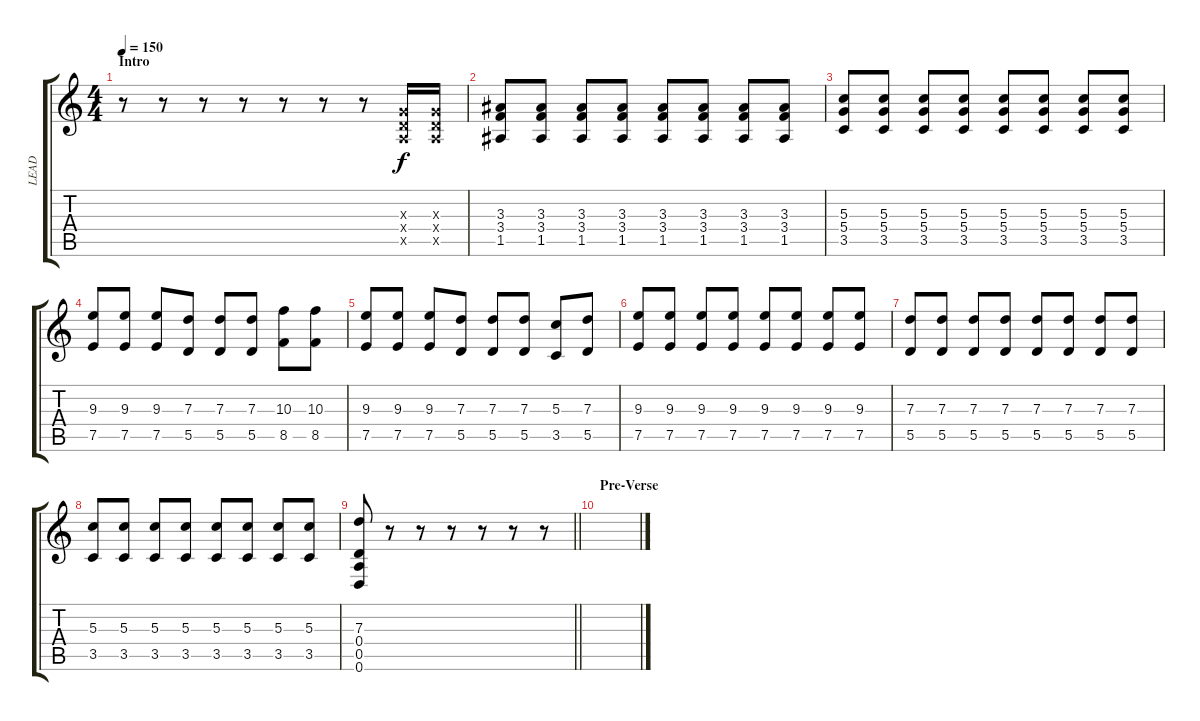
\track ("LEAD" "LEAD") {instrument distortionguitar}
\staff {score tabs}
\tuning (E4 B3 G3 D3 A2 D2) {hide}
\ts (4 4)
\section ("" "Intro")
\tempo 150
\clef g2
\ks c
r.8{dy f instrument distortionguitar} r.8 r.8 r.8 r.8 r.8 r.8 (0.3{x} 0.4{x} 0.5{x}).16 (0.3{x} 0.4{x} 0.5{x}).16 |
(3.3 3.4 1.5).8 (3.3 3.4 1.5).8 (3.3 3.4 1.5).8 (3.3 3.4 1.5).8 (3.3 3.4 1.5).8 (3.3 3.4 1.5).8 (3.3 3.4 1.5).8 (3.3 3.4 1.5).8 |
(5.3 5.4 3.5).8 (5.3 5.4 3.5).8 (5.3 5.4 3.5).8 (5.3 5.4 3.5).8 (5.3 5.4 3.5).8 (5.3 5.4 3.5).8 (5.3 5.4 3.5).8 (5.3 5.4 3.5).8 |
(9.3 7.5).8 (9.3 7.5).8 (9.3 7.5).8 (7.3 5.5).8 (7.3 5.5).8 (7.3 5.5).8 (10.3 8.5).8 (10.3 8.5).8 |
(9.3 7.5).8 (9.3 7.5).8 (9.3 7.5).8 (7.3 5.5).8 (7.3 5.5).8 (7.3 5.5).8 (5.3 3.5).8 (7.3 5.5).8 |
(9.3 7.5).8 (9.3 7.5).8 (9.3 7.5).8 (9.3 7.5).8 (9.3 7.5).8 (9.3 7.5).8 (9.3 7.5).8 (9.3 7.5).8 |
(7.3 5.5).8 (7.3 5.5).8 (7.3 5.5).8 (7.3 5.5).8 (7.3 5.5).8 (7.3 5.5).8 (7.3 5.5).8 (7.3 5.5).8 |
(5.3 3.5).8 (5.3 3.5).8 (5.3 3.5).8 (5.3 3.5).8 (5.3 3.5).8 (5.3 3.5).8 (5.3 3.5).8 (5.3 3.5).8 |
\barLineRight lightlight
(7.3 0.4 0.5 0.6).8 r.8 r.8 r.8 r.8 r.8 r.8 |
\section ("" "Pre-Verse")
